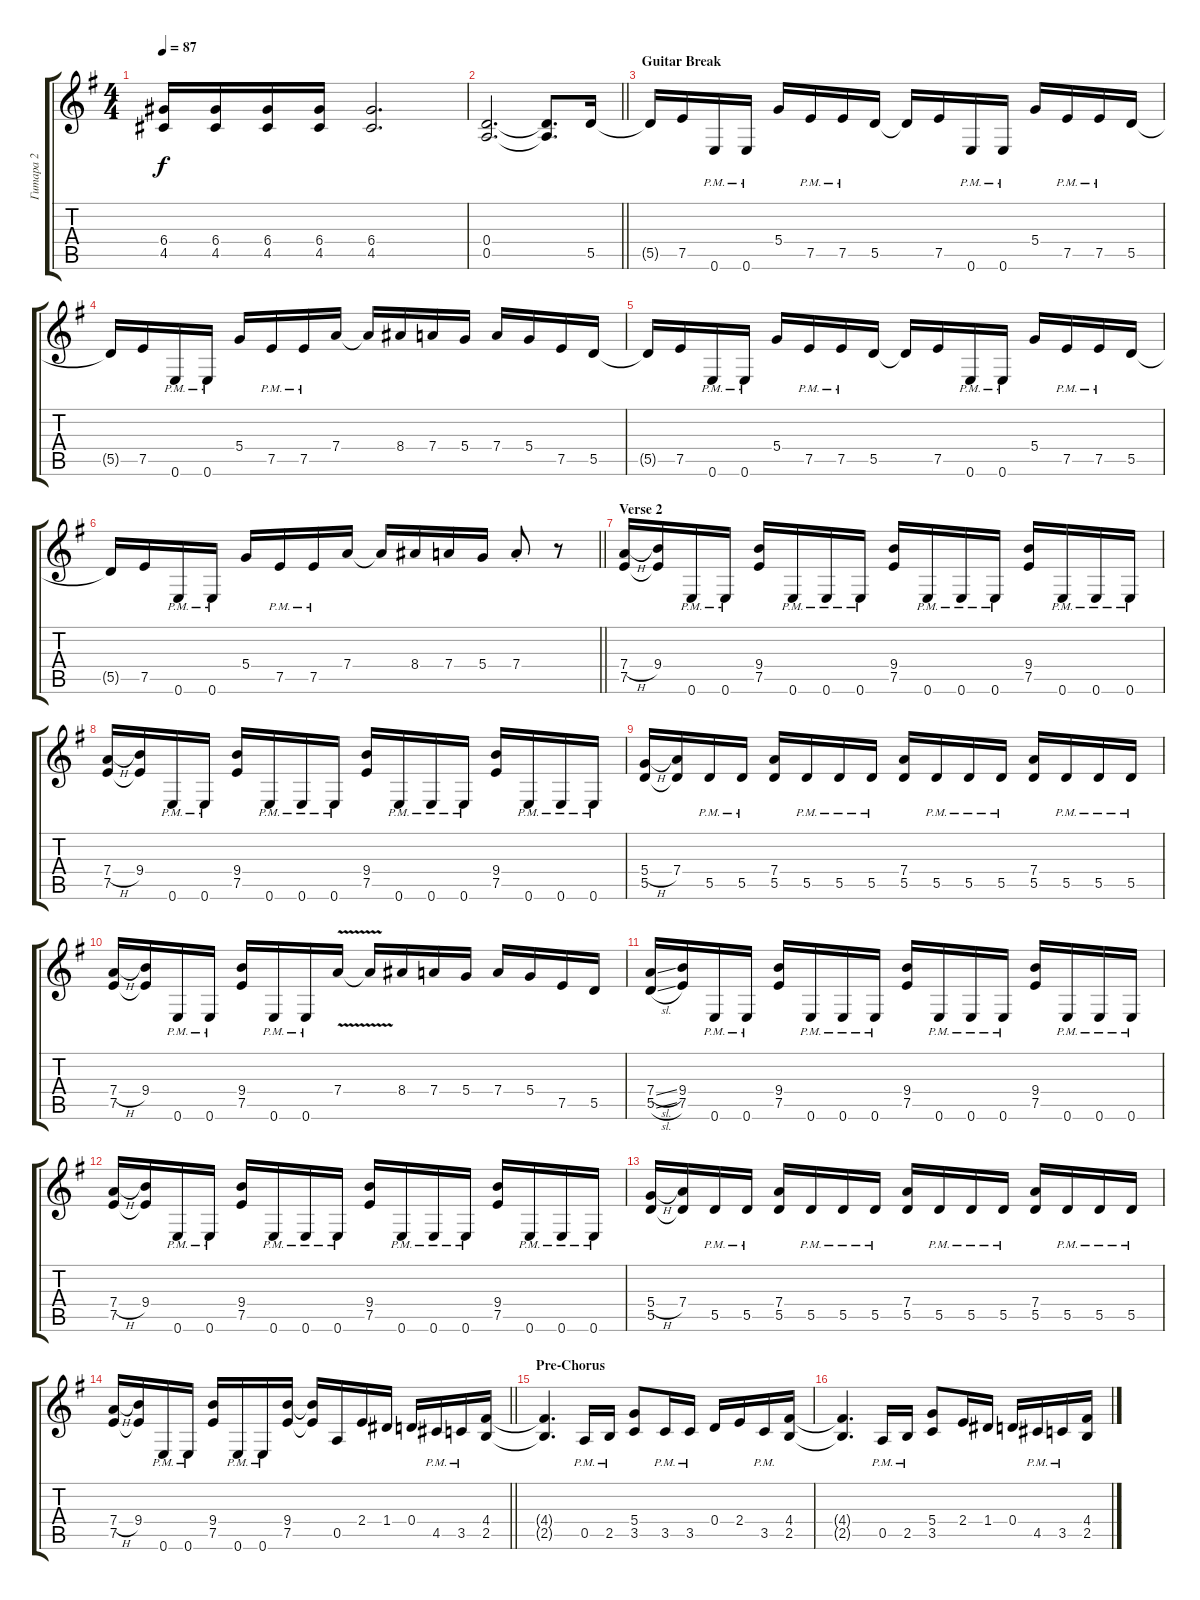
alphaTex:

\track ("Гитара 2" "Гитара 2") {instrument distortionguitar}
\staff {score tabs}
\tuning (E4 B3 G3 D3 A2 E2) {hide}
\ts (4 4)
\tempo 87
\clef g2
\ks eminor
(6.4 4.5).16{dy f} (6.4 4.5).16 (6.4 4.5).16 (6.4 4.5).16 (6.4 4.5).2{d} |
\barLineRight lightlight
(0.4 0.5).2{d} (0.4{t} 0.5{t}).8{d} 5.5.16 |
\section ("" "Guitar Break")
5.5{t}.16 7.5.16 0.6{pm}.16 0.6{pm}.16 5.4.16 7.5{pm}.16 7.5{pm}.16 5.5.16 5.5{t}.16 7.5.16 0.6{pm}.16 0.6{pm}.16 5.4.16 7.5{pm}.16 7.5{pm}.16 5.5.16 |
5.5{t}.16 7.5.16 0.6{pm}.16 0.6{pm}.16 5.4.16 7.5{pm}.16 7.5{pm}.16 7.4.16 7.4{t}.16 8.4.16 7.4.16 5.4.16 7.4.16 5.4.16 7.5.16 5.5.16 |
5.5{t}.16 7.5.16 0.6{pm}.16 0.6{pm}.16 5.4.16 7.5{pm}.16 7.5{pm}.16 5.5.16 5.5{t}.16 7.5.16 0.6{pm}.16 0.6{pm}.16 5.4.16 7.5{pm}.16 7.5{pm}.16 5.5.16 |
\barLineRight lightlight
5.5{t}.16 7.5.16 0.6{pm}.16 0.6{pm}.16 5.4.16 7.5{pm}.16 7.5{pm}.16 7.4.16 7.4{t}.16 8.4.16 7.4.16 5.4.16 7.4{st}.8 r.8 |
\section ("" "Verse 2")
(7.4{h} 7.5).16 (9.4 7.5{t}).16 0.6{pm}.16 0.6{pm}.16 (9.4 7.5).16 0.6{pm}.16 0.6{pm}.16 0.6{pm}.16 (9.4 7.5).16 0.6{pm}.16 0.6{pm}.16 0.6{pm}.16 (9.4 7.5).16 0.6{pm}.16 0.6{pm}.16 0.6{pm}.16 |
(7.4{h} 7.5).16 (9.4 7.5{t}).16 0.6{pm}.16 0.6{pm}.16 (9.4 7.5).16 0.6{pm}.16 0.6{pm}.16 0.6{pm}.16 (9.4 7.5).16 0.6{pm}.16 0.6{pm}.16 0.6{pm}.16 (9.4 7.5).16 0.6{pm}.16 0.6{pm}.16 0.6{pm}.16 |
(5.4{h} 5.5).16 (7.4 5.5{t}).16 5.5{pm}.16 5.5{pm}.16 (7.4 5.5).16 5.5{pm}.16 5.5{pm}.16 5.5{pm}.16 (7.4 5.5).16 5.5{pm}.16 5.5{pm}.16 5.5{pm}.16 (7.4 5.5).16 5.5{pm}.16 5.5{pm}.16 5.5{pm}.16 |
(7.4{h} 7.5).16 (9.4 7.5{t}).16 0.6{pm}.16 0.6{pm}.16 (9.4 7.5).16 0.6{pm}.16 0.6{pm}.16 7.4{v}.16 7.4{t}.16 8.4.16 7.4.16 5.4.16 7.4.16 5.4.16 7.5.16 5.5.16 |
(7.4{sl} 5.5{sl}).16 (9.4 7.5).16 0.6{pm}.16 0.6{pm}.16 (9.4 7.5).16 0.6{pm}.16 0.6{pm}.16 0.6{pm}.16 (9.4 7.5).16 0.6{pm}.16 0.6{pm}.16 0.6{pm}.16 (9.4 7.5).16 0.6{pm}.16 0.6{pm}.16 0.6{pm}.16 |
(7.4{h} 7.5).16 (9.4 7.5{t}).16 0.6{pm}.16 0.6{pm}.16 (9.4 7.5).16 0.6{pm}.16 0.6{pm}.16 0.6{pm}.16 (9.4 7.5).16 0.6{pm}.16 0.6{pm}.16 0.6{pm}.16 (9.4 7.5).16 0.6{pm}.16 0.6{pm}.16 0.6{pm}.16 |
(5.4{h} 5.5).16 (7.4 5.5{t}).16 5.5{pm}.16 5.5{pm}.16 (7.4 5.5).16 5.5{pm}.16 5.5{pm}.16 5.5{pm}.16 (7.4 5.5).16 5.5{pm}.16 5.5{pm}.16 5.5{pm}.16 (7.4 5.5).16 5.5{pm}.16 5.5{pm}.16 5.5{pm}.16 |
\barLineRight lightlight
(7.4{h} 7.5).16 (9.4 7.5{t}).16 0.6{pm}.16 0.6{pm}.16 (9.4 7.5).16 0.6{pm}.16 0.6{pm}.16 (9.4 7.5).16 (9.4{t} 7.5{t}).16 0.5.16 2.4.16 1.4.16 0.4.16 4.5{pm}.16 3.5{pm}.16 (4.4 2.5).16 |
\section ("" "Pre-Chorus")
(4.4{t} 2.5{t}).4{d} 0.5{pm}.16 2.5{pm}.16 (5.4 3.5).8 3.5{pm}.16 3.5{pm}.16 0.4.16 2.4.16 3.5{pm}.16 (4.4 2.5).16 |
(4.4{t} 2.5{t}).4{d} 0.5{pm}.16 2.5{pm}.16 (5.4 3.5).8 2.4.16 1.4.16 0.4.16 4.5{pm}.16 3.5{pm}.16 (4.4 2.5).16
